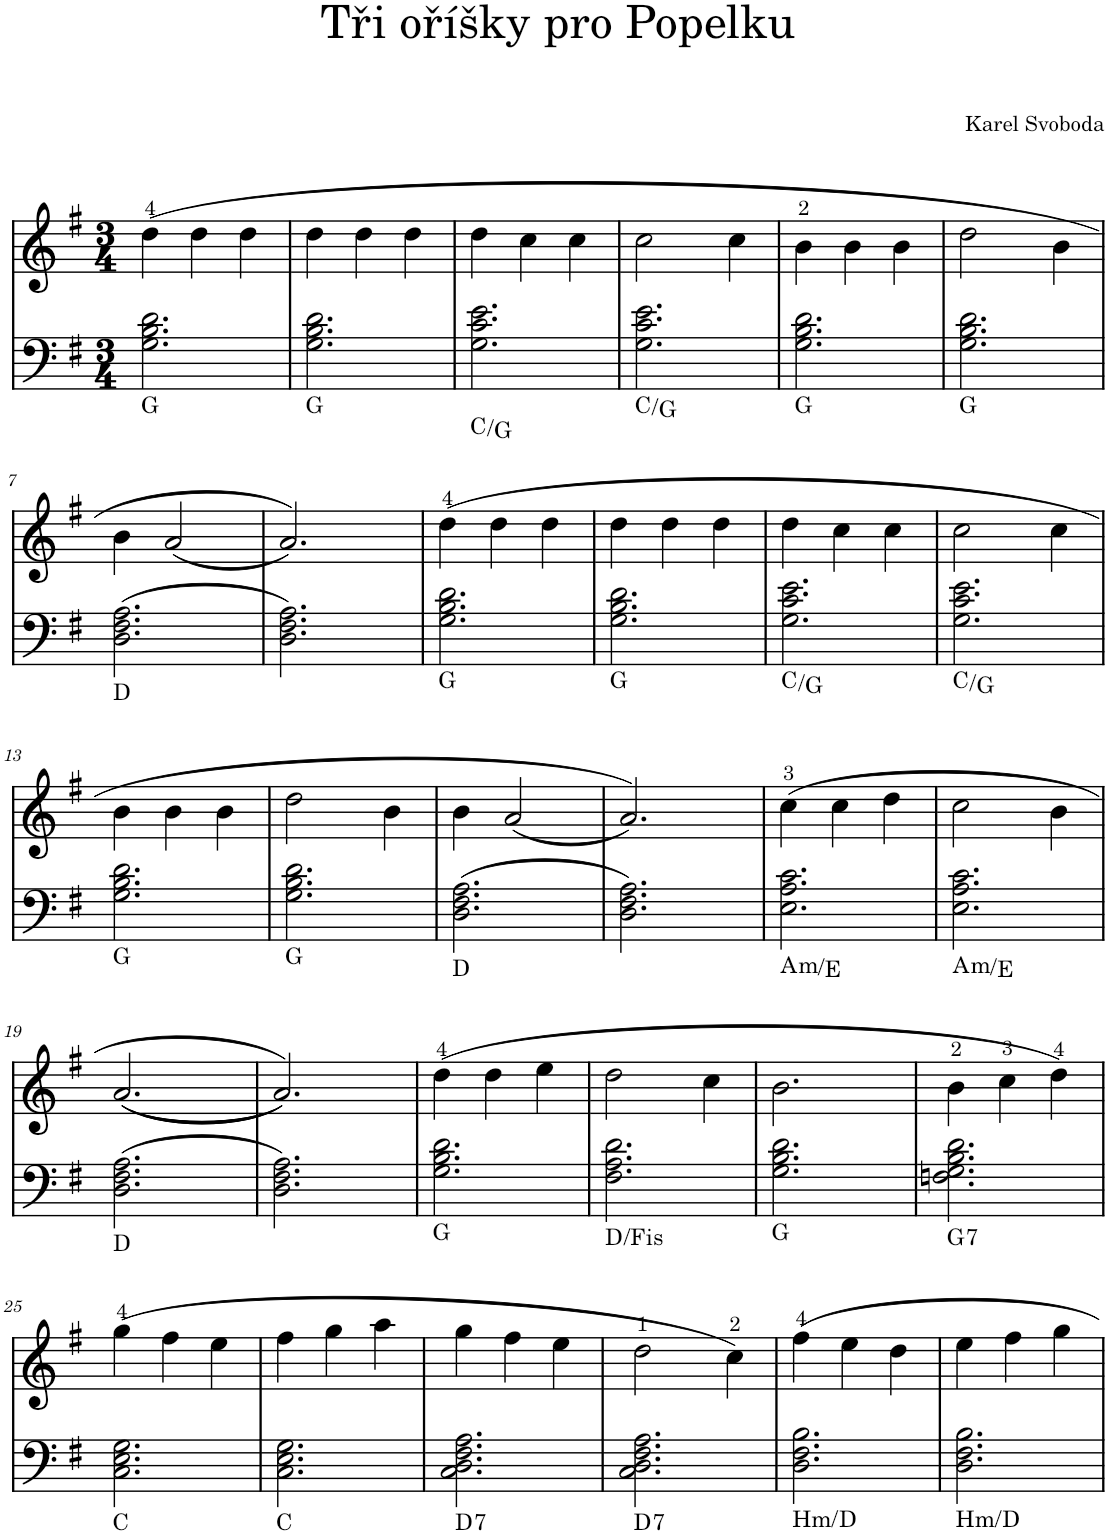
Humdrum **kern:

**kern	**kern	**harte
*part1	*part1	*part1
*staff2	*staff1	*
*I"Piano	*	*
*I'Pno.	*	*
*clefF4	*clefG2	*
*k[f#]	*k[f#]	*
*M3/4	*M3/4	*
=1	=1	=1
!	!	!LO:H:n=1:kt=N.C.
2.G\ 2.B\ 2.d\	(4dd\	N G:maj
.	4dd\	.
.	4dd\	.
=2	=2	=2
2.G\ 2.B\ 2.d\	4dd\	G:maj
.	4dd\	.
.	4dd\	.
=3	=3	=3
2.G\ 2.c\ 2.e\	4dd\	C:maj/5
.	4cc\	.
.	4cc\	.
=4	=4	=4
2.G\ 2.c\ 2.e\	2cc\	C:maj/5
.	4cc\	.
=5	=5	=5
2.G\ 2.B\ 2.d\	4b\	G:maj
.	4b\	.
.	4b\	.
=6	=6	=6
2.G\ 2.B\ 2.d\	2dd\	G:maj
.	4b\	.
!!LO:LB:g=z
=7	=7	=7
2.D\ 2.F#\ 2.A\	4b\	D:maj
.	(2a/	.
=8	=8	=8
2.D\ 2.F#\ 2.A\	2.a/))	.
=9	=9	=9
2.G\ 2.B\ 2.d\	(4dd\	G:maj
.	4dd\	.
.	4dd\	.
=10	=10	=10
2.G\ 2.B\ 2.d\	4dd\	G:maj
.	4dd\	.
.	4dd\	.
=11	=11	=11
2.G\ 2.c\ 2.e\	4dd\	C:maj/5
.	4cc\	.
.	4cc\	.
=12	=12	=12
2.G\ 2.c\ 2.e\	2cc\	C:maj/5
.	4cc\	.
!!LO:LB:g=z
=13	=13	=13
*k[f#]	*k[f#]	*
2.G\ 2.B\ 2.d\	4b\	G:maj
.	4b\	.
.	4b\	.
=14	=14	=14
2.G\ 2.B\ 2.d\	2dd\	G:maj
.	4b\	.
=15	=15	=15
2.D\ 2.F#\ 2.A\	4b\	D:maj
.	(2a/	.
=16	=16	=16
2.D\ 2.F#\ 2.A\	2.a/))	.
=17	=17	=17
!	!	!LO:H:kt=m
2.E\ 2.A\ 2.c\	(4cc\	A:min/5
.	4cc\	.
.	4dd\	.
=18	=18	=18
!	!	!LO:H:kt=m
2.E\ 2.A\ 2.c\	2cc\	A:min/5
.	4b\	.
!!LO:LB:g=z
=19	=19	=19
2.D\ 2.F#\ 2.A\	((2.a/	D:maj
=20	=20	=20
2.D\ 2.F#\ 2.A\	2.a/)))	.
=21	=21	=21
2.G\ 2.B\ 2.d\	(4dd\	G:maj
.	4dd\	.
.	4ee\	.
=22	=22	=22
2.F#\ 2.A\ 2.d\	2dd\	D:maj
.	4cc\	.
=23	=23	=23
2.G\ 2.B\ 2.d\	2.b\	G:maj
=24	=24	=24
!	!	!LO:H:kt=7
2.Fn\ 2.G\ 2.B\ 2.d\	4b\	G:7
.	4cc\	.
.	4dd\)	.
!!LO:LB:g=z
=25	=25	=25
2.C\ 2.E\ 2.G\	(4gg\	C:maj
.	4ff#\	.
.	4ee\	.
=26	=26	=26
2.C\ 2.E\ 2.G\	4ff#\	C:maj
.	4gg\	.
.	4aa\	.
=27	=27	=27
!	!	!LO:H:kt=7
2.C\ 2.D\ 2.F#\ 2.A\	4gg\	D:7
.	4ff#\	.
.	4ee\	.
=28	=28	=28
!	!	!LO:H:kt=7
2.C\ 2.D\ 2.F#\ 2.A\	2dd\	D:7
.	4cc\)	.
=29	=29	=29
!	!	!LO:H:kt=Hm/D
2.D\ 2.F#\ 2.B\	4ff#\	N
.	4ee\	.
.	4dd\	.
=30	=30	=30
!	!	!LO:H:kt=Hm/D
2.D\ 2.F#\ 2.B\	4ee\	N
.	4ff#\	.
.	4gg\	.
=	=	=
*-	*-	*-
